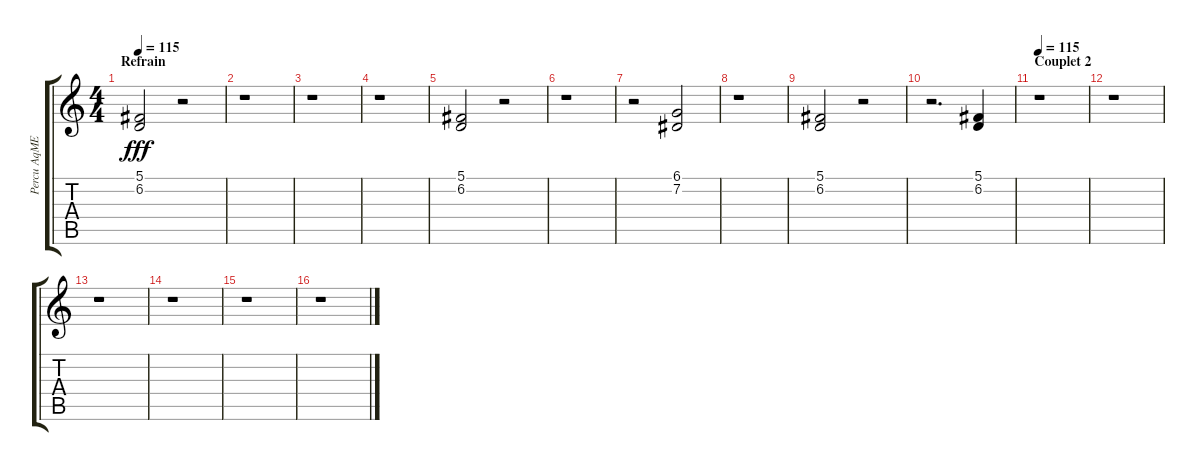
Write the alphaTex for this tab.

\track ("Percu AqME" "Percu AqME") {instrument tinklebell}
\staff {score tabs}
\tuning (Db4 Ab3 E3 B2 Gb2 B1) {hide}
\ts (4 4)
\section ("" "Refrain")
\tempo 115
\clef g2
\ks c
(5.1 6.2).2{dy fff volume 16 balance 0 instrument tinklebell} r.2 |
r.1 |
r.1 |
r.1 |
(5.1 6.2).2 r.2 |
r.1 |
r.2 (6.1 7.2).2 |
r.1 |
\section ("" "")
(5.1 6.2).2 r.2 |
r.2{d} (5.1 6.2).4 |
\section ("" "Couplet 2")
\tempo 115
r.1 |
r.1 |
r.1 |
r.1 |
r.1 |
r.1
